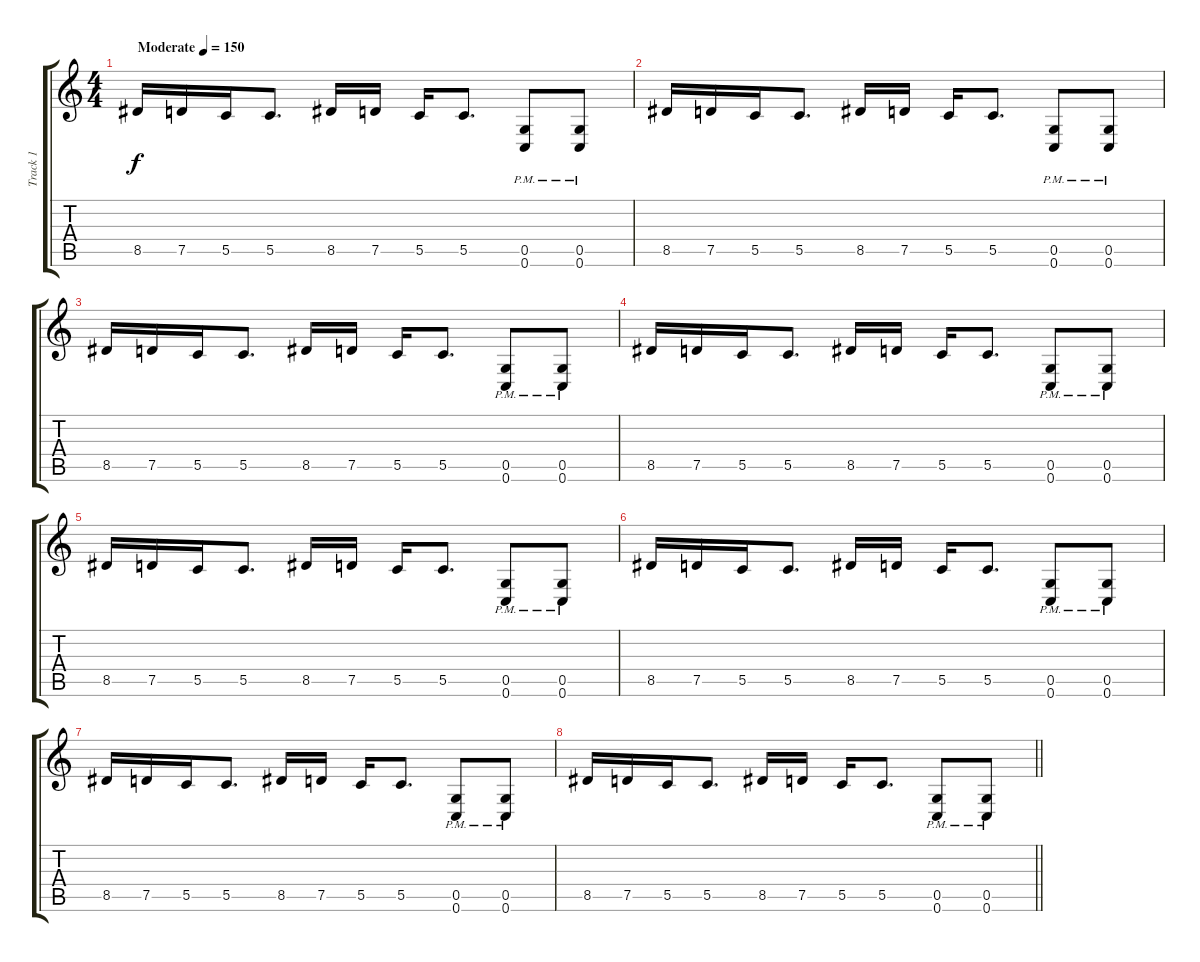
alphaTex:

\track ("Track 1" "Track 1") {instrument distortionguitar}
\staff {score tabs}
\tuning (D4 A3 F3 C3 G2 C2) {hide}
\ts (4 4)
\tempo (150 "Moderate")
\clef g2
\ks c
8.5.16{dy f instrument distortionguitar} 7.5.16 5.5.16 5.5.8{d} 8.5.16 7.5.16 5.5.16 5.5.8{d} (0.5{pm} 0.6{pm}).8 (0.5{pm} 0.6{pm}).8 |
8.5.16 7.5.16 5.5.16 5.5.8{d} 8.5.16 7.5.16 5.5.16 5.5.8{d} (0.5{pm} 0.6{pm}).8 (0.5{pm} 0.6{pm}).8 |
8.5.16 7.5.16 5.5.16 5.5.8{d} 8.5.16 7.5.16 5.5.16 5.5.8{d} (0.5{pm} 0.6{pm}).8 (0.5{pm} 0.6{pm}).8 |
8.5.16 7.5.16 5.5.16 5.5.8{d} 8.5.16 7.5.16 5.5.16 5.5.8{d} (0.5{pm} 0.6{pm}).8 (0.5{pm} 0.6{pm}).8 |
8.5.16 7.5.16 5.5.16 5.5.8{d} 8.5.16 7.5.16 5.5.16 5.5.8{d} (0.5{pm} 0.6{pm}).8 (0.5{pm} 0.6{pm}).8 |
8.5.16 7.5.16 5.5.16 5.5.8{d} 8.5.16 7.5.16 5.5.16 5.5.8{d} (0.5{pm} 0.6{pm}).8 (0.5{pm} 0.6{pm}).8 |
8.5.16 7.5.16 5.5.16 5.5.8{d} 8.5.16 7.5.16 5.5.16 5.5.8{d} (0.5{pm} 0.6{pm}).8 (0.5{pm} 0.6{pm}).8 |
\barLineRight lightlight
8.5.16 7.5.16 5.5.16 5.5.8{d} 8.5.16 7.5.16 5.5.16 5.5.8{d} (0.5{pm} 0.6{pm}).8 (0.5{pm} 0.6{pm}).8
